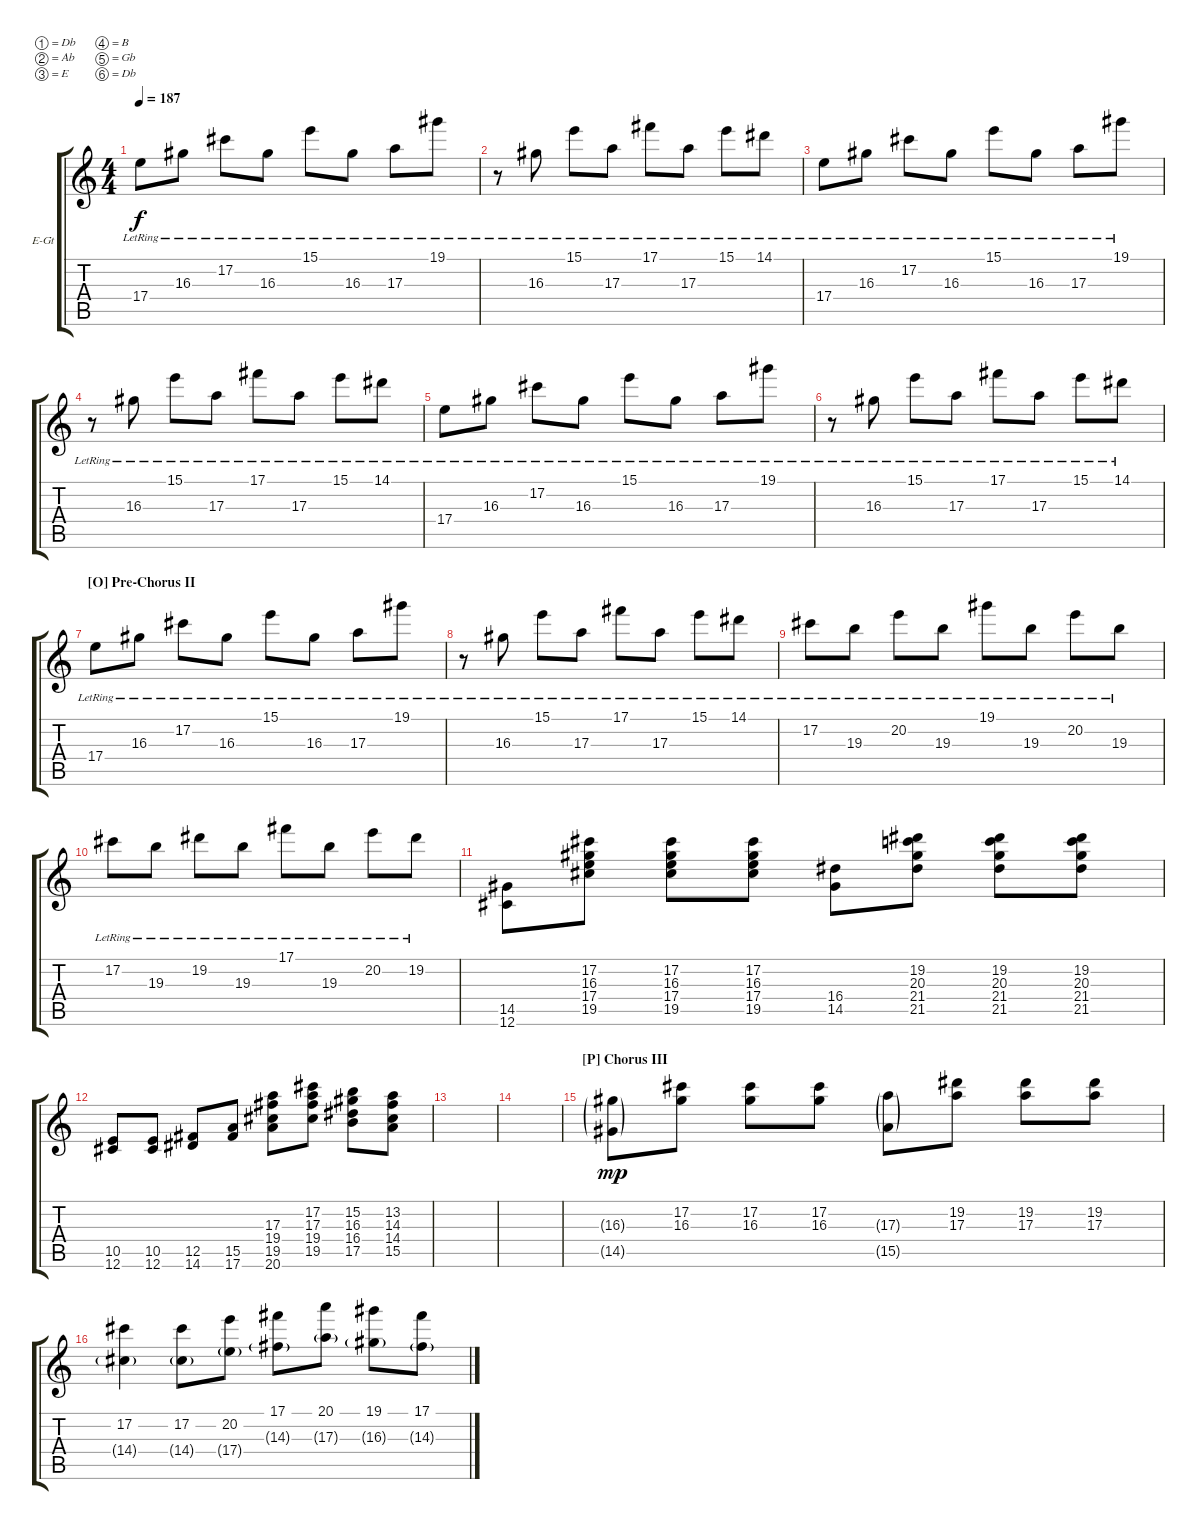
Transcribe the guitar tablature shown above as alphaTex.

\defaultSystemsLayout 4
\bracketExtendMode groupsimilarinstruments
\firstSystemTrackNameOrientation horizontal
\otherSystemsTrackNameOrientation horizontal
\track ("Synth" "E-Gt") {instrument voiceoohs}
\staff {score tabs}
\tuning (Db4 Ab3 E3 B2 Gb2 Db2)
\displaytranspose 12
\ts (4 4)
\tempo 187
\clef g2
\scale
0.333333
\ks c
17.4{lr}.8{dy f} 16.3{lr}.8 17.2{lr}.8 16.3{lr}.8 15.1{lr}.8 16.3{lr}.8 17.3{lr}.8 19.1{lr}.8 |
\scale
0.333333 r.8 16.3{lr}.8 15.1{lr}.8 17.3{lr}.8 17.1{lr}.8 17.3{lr}.8 15.1{lr}.8 14.1{lr}.8 |
\scale
0.333333 17.4{lr}.8 16.3{lr}.8 17.2{lr}.8 16.3{lr}.8 15.1{lr}.8 16.3{lr}.8 17.3{lr}.8 19.1{lr}.8 |
\scale
0.333333 r.8 16.3{lr}.8 15.1{lr}.8 17.3{lr}.8 17.1{lr}.8 17.3{lr}.8 15.1{lr}.8 14.1{lr}.8 |
\scale
0.333333 17.4{lr}.8 16.3{lr}.8 17.2{lr}.8 16.3{lr}.8 15.1{lr}.8 16.3{lr}.8 17.3{lr}.8 19.1{lr}.8 |
\scale
0.333333 r.8 16.3{lr}.8 15.1{lr}.8 17.3{lr}.8 17.1{lr}.8 17.3{lr}.8 15.1{lr}.8 14.1{lr}.8 |
\section ("O" "Pre-Chorus II")
\scale
0.333333 17.4{lr}.8 16.3{lr}.8 17.2{lr}.8 16.3{lr}.8 15.1{lr}.8 16.3{lr}.8 17.3{lr}.8 19.1{lr}.8 |
\scale
0.333333 r.8 16.3{lr}.8 15.1{lr}.8 17.3{lr}.8 17.1{lr}.8 17.3{lr}.8 15.1{lr}.8 14.1{lr}.8 |
\scale
0.333333 17.2{lr}.8 19.3{lr}.8 20.2{lr}.8 19.3{lr}.8 19.1{lr}.8 19.3{lr}.8 20.2{lr}.8 19.3{lr}.8 |
\scale
0.333333 17.2{lr}.8 19.3{lr}.8 19.2{lr}.8 19.3{lr}.8 17.1{lr}.8 19.3{lr}.8 20.2{lr}.8 19.2{lr}.8 |
\scale
0.333333 (14.5 12.6).8 (17.4 16.3 17.2 19.5).8 (17.4 16.3 17.2 19.5).8 (17.4 16.3 17.2 19.5).8 (14.5 16.4).8 (19.2 20.3 21.4 21.5).8 (19.2 20.3 21.4 21.5).8 (19.2 20.3 21.4 21.5).8 |
\scale
0.333333 (12.6 10.5).8 (12.6 10.5).8 (14.6 12.5).8 (17.6 15.5).8 (17.3 19.4 19.5 20.6).8 (17.2 17.3 19.5 19.4).8 (15.2 16.3 16.4 17.5).8 (13.2 14.3 14.4 15.5).8 |
\scale
0.333333 |
\scale
0.333333 |
\section ("P" "Chorus III")
\scale
0.333333 (16.3{g} 14.5{g}).8{dy mp} (17.2 16.3).8 (17.2 16.3).8 (17.2 16.3).8 (17.3{g} 15.5{g}).8 (19.2 17.3).8 (19.2 17.3).8 (19.2 17.3).8 |
\scale
0.333333 (17.2 14.4{g}).4 (17.2 14.4{g}).8 (20.2 17.4{g}).8 (17.1 14.3{g}).8 (20.1 17.3{g}).8 (19.1 16.3{g}).8 (17.1 14.3{g}).8
